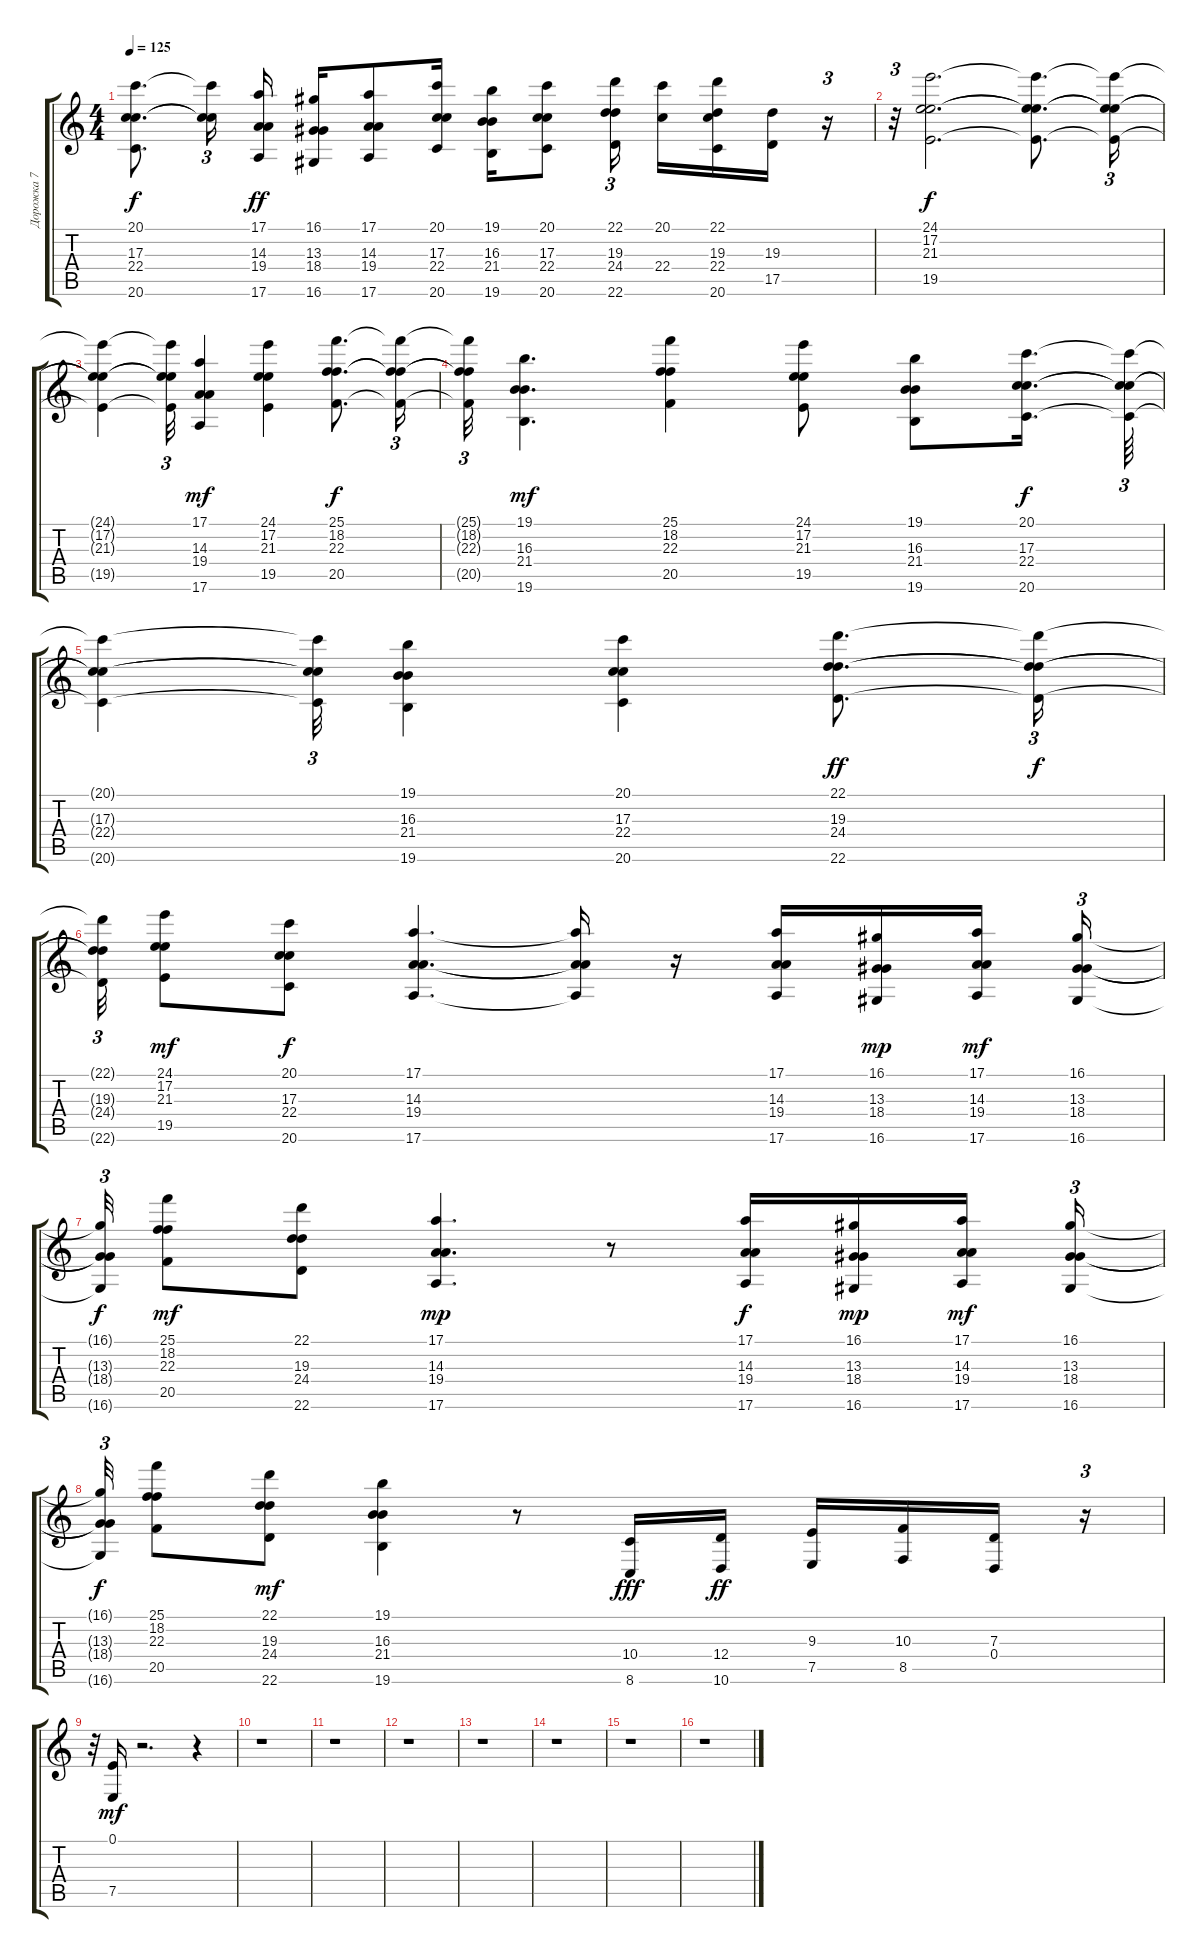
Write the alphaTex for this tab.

\track ("Дорожка 7" "Дорожка 7") {instrument stringensemble1}
\staff {score tabs}
\tuning (E4 B3 G3 D3 A2 E2) {hide}
\ts (4 4)
\tempo 125
\clef g2
\ks c
(20.1{t} 17.3{t} 22.4{t} 20.6{t}).8{d dy f} (20.1{t} 17.3{t} 22.4{t}).16{tu (3 2)} (17.1 14.3 19.4 17.6).16{dy ff} (16.1 13.3 18.4 16.6).16 (17.1 14.3 19.4 17.6).8 (20.1 17.3 22.4 20.6).16 (19.1 16.3 21.4 19.6).16 (20.1 17.3 22.4 20.6).8 (22.1 19.3 24.4 22.6).16{tu (3 2)} (20.1 22.4).16 (22.1 19.3 22.4 20.6).16 (19.3 17.5).16 r.16{tu (3 2)} |
r.32{tu (3 2)} (24.1 17.2 21.3 19.5).2{d dy f} (24.1{t} 17.2{t} 21.3{t} 19.5{t}).8{d} (24.1{t} 17.2{t} 21.3{t} 19.5{t}).16{tu (3 2)} |
(24.1{t} 17.2{t} 21.3{t} 19.5{t}).4 (24.1{t} 17.2{t} 21.3{t} 19.5{t}).32{tu (3 2)} (17.1 14.3 19.4 17.6).4{dy mf} (24.1 17.2 21.3 19.5).4 (25.1 18.2 22.3 20.5).8{d dy f} (25.1{t} 18.2{t} 22.3{t} 20.5{t}).16{tu (3 2)} |
(25.1{t} 18.2{t} 22.3{t} 20.5{t}).32{tu (3 2)} (19.1 16.3 21.4 19.6).4{d dy mf} (25.1 18.2 22.3 20.5).4 (24.1 17.2 21.3 19.5).8 (19.1 16.3 21.4 19.6).8 (20.1 17.3 22.4 20.6).16{d dy f} (20.1{t} 17.3{t} 22.4{t} 20.6{t}).64{tu (3 2)} |
(20.1{t} 17.3{t} 22.4{t} 20.6{t}).4 (20.1{t} 17.3{t} 22.4{t} 20.6{t}).32{tu (3 2)} (19.1 16.3 21.4 19.6).4 (20.1 17.3 22.4 20.6).4 (22.1 19.3 24.4 22.6).8{d dy ff} (22.1{t} 19.3{t} 24.4{t} 22.6{t}).16{tu (3 2) dy f} |
(22.1{t} 19.3{t} 24.4{t} 22.6{t}).32{tu (3 2)} (24.1 17.2 21.3 19.5).8{dy mf} (20.1 17.3 22.4 20.6).8{dy f} (17.1 14.3 19.4 17.6).4{d} (17.1{t} 14.3{t} 19.4{t} 17.6{t}).16 r.16 (17.1 14.3 19.4 17.6).16 (16.1 13.3 18.4 16.6).16{dy mp} (17.1 14.3 19.4 17.6).16{dy mf beam splitsecondary} (16.1 13.3 18.4 16.6).16{tu (3 2)} |
(16.1{t} 13.3{t} 18.4{t} 16.6{t}).32{tu (3 2) dy f} (25.1 18.2 22.3 20.5).8{dy mf} (22.1 19.3 24.4 22.6).8 (17.1 14.3 19.4 17.6).4{d dy mp} r.8 (17.1 14.3 19.4 17.6).16{dy f} (16.1 13.3 18.4 16.6).16{dy mp} (17.1 14.3 19.4 17.6).16{dy mf beam splitsecondary} (16.1 13.3 18.4 16.6).16{tu (3 2)} |
(16.1{t} 13.3{t} 18.4{t} 16.6{t}).32{tu (3 2) dy f} (25.1 18.2 22.3 20.5).8 (22.1 19.3 24.4 22.6).8{dy mf} (19.1 16.3 21.4 19.6).4 r.8 (10.4 8.6).16{dy fff} (12.4 10.6).16{dy ff} (9.3 7.5).16 (10.3 8.5).16 (7.3 0.4).16 r.16{tu (3 2)} |
r.32{tu (3 2)} (0.1 7.5).16{dy mf} r.2{d} r.4{tu (3 2)} |
r.1 |
r.1 |
r.1 |
r.1 |
r.1 |
r.1 |
r.1
